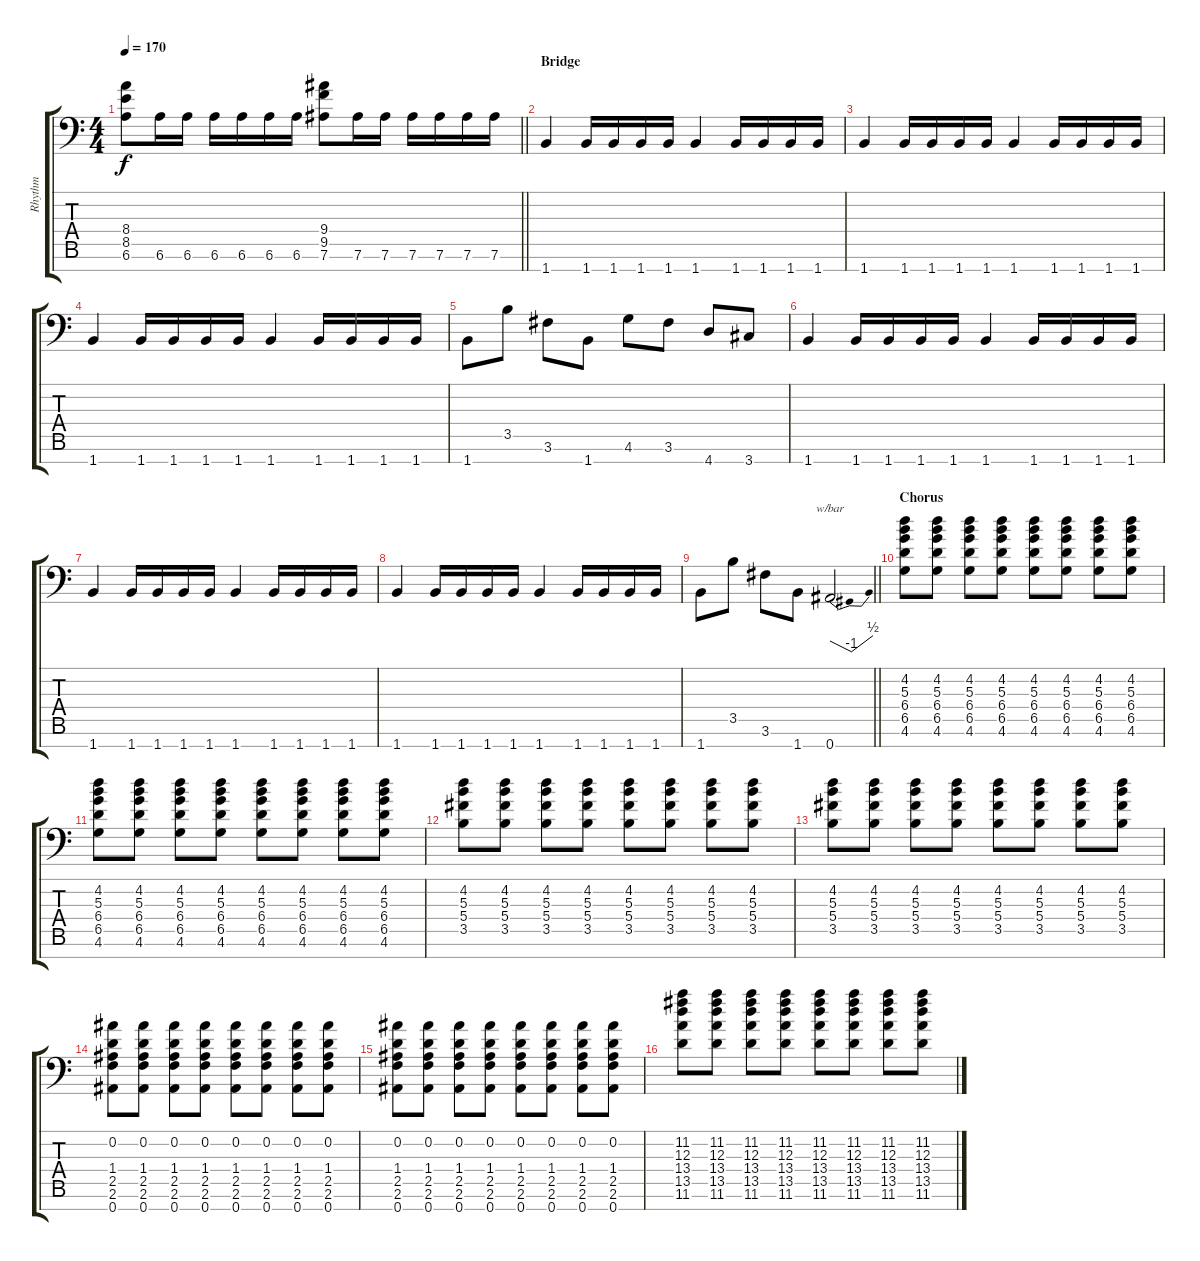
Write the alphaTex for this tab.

\track ("Rhythm" "Rhythm") {instrument distortionguitar}
\staff {score tabs}
\tuning (Eb4 Bb3 Gb3 Db3 Ab2 Eb2 Bb1) {hide}
\ts (4 4)
\tempo 170
\clef f4
\barLineRight lightlight
\ks c
(8.4 8.5 6.6).8{dy f} 6.6.16 6.6.16 6.6.16 6.6.16 6.6.16 6.6.16 (9.4 9.5 7.6).8 7.6.16 7.6.16 7.6.16 7.6.16 7.6.16 7.6.16 |
\section ("" "Bridge")
1.7.4 1.7.16 1.7.16 1.7.16 1.7.16 1.7.4 1.7.16 1.7.16 1.7.16 1.7.16 |
1.7.4 1.7.16 1.7.16 1.7.16 1.7.16 1.7.4 1.7.16 1.7.16 1.7.16 1.7.16 |
1.7.4 1.7.16 1.7.16 1.7.16 1.7.16 1.7.4 1.7.16 1.7.16 1.7.16 1.7.16 |
1.7.8 3.5.8 3.6.8 1.7.8 4.6.8 3.6.8 4.7.8 3.7.8 |
1.7.4 1.7.16 1.7.16 1.7.16 1.7.16 1.7.4 1.7.16 1.7.16 1.7.16 1.7.16 |
1.7.4 1.7.16 1.7.16 1.7.16 1.7.16 1.7.4 1.7.16 1.7.16 1.7.16 1.7.16 |
1.7.4 1.7.16 1.7.16 1.7.16 1.7.16 1.7.4 1.7.16 1.7.16 1.7.16 1.7.16 |
\barLineRight lightlight
1.7.8 3.5.8 3.6.8 1.7.8 0.7.2{tbe (dip default 0 0 30 -4 60 2)} |
\section ("" "Chorus")
(4.2 5.3 6.4 6.5 4.6).8 (4.2 5.3 6.4 6.5 4.6).8 (4.2 5.3 6.4 6.5 4.6).8 (4.2 5.3 6.4 6.5 4.6).8 (4.2 5.3 6.4 6.5 4.6).8 (4.2 5.3 6.4 6.5 4.6).8 (4.2 5.3 6.4 6.5 4.6).8 (4.2 5.3 6.4 6.5 4.6).8 |
(4.2 5.3 6.4 6.5 4.6).8 (4.2 5.3 6.4 6.5 4.6).8 (4.2 5.3 6.4 6.5 4.6).8 (4.2 5.3 6.4 6.5 4.6).8 (4.2 5.3 6.4 6.5 4.6).8 (4.2 5.3 6.4 6.5 4.6).8 (4.2 5.3 6.4 6.5 4.6).8 (4.2 5.3 6.4 6.5 4.6).8 |
(4.2 5.3 5.4 3.5).8 (4.2 5.3 5.4 3.5).8 (4.2 5.3 5.4 3.5).8 (4.2 5.3 5.4 3.5).8 (4.2 5.3 5.4 3.5).8 (4.2 5.3 5.4 3.5).8 (4.2 5.3 5.4 3.5).8 (4.2 5.3 5.4 3.5).8 |
(4.2 5.3 5.4 3.5).8 (4.2 5.3 5.4 3.5).8 (4.2 5.3 5.4 3.5).8 (4.2 5.3 5.4 3.5).8 (4.2 5.3 5.4 3.5).8 (4.2 5.3 5.4 3.5).8 (4.2 5.3 5.4 3.5).8 (4.2 5.3 5.4 3.5).8 |
(0.2 1.4 2.5 2.6 0.7).8 (0.2 1.4 2.5 2.6 0.7).8 (0.2 1.4 2.5 2.6 0.7).8 (0.2 1.4 2.5 2.6 0.7).8 (0.2 1.4 2.5 2.6 0.7).8 (0.2 1.4 2.5 2.6 0.7).8 (0.2 1.4 2.5 2.6 0.7).8 (0.2 1.4 2.5 2.6 0.7).8 |
(0.2 1.4 2.5 2.6 0.7).8 (0.2 1.4 2.5 2.6 0.7).8 (0.2 1.4 2.5 2.6 0.7).8 (0.2 1.4 2.5 2.6 0.7).8 (0.2 1.4 2.5 2.6 0.7).8 (0.2 1.4 2.5 2.6 0.7).8 (0.2 1.4 2.5 2.6 0.7).8 (0.2 1.4 2.5 2.6 0.7).8 |
(11.2 12.3 13.4 13.5 11.6).8 (11.2 12.3 13.4 13.5 11.6).8 (11.2 12.3 13.4 13.5 11.6).8 (11.2 12.3 13.4 13.5 11.6).8 (11.2 12.3 13.4 13.5 11.6).8 (11.2 12.3 13.4 13.5 11.6).8 (11.2 12.3 13.4 13.5 11.6).8 (11.2 12.3 13.4 13.5 11.6).8
